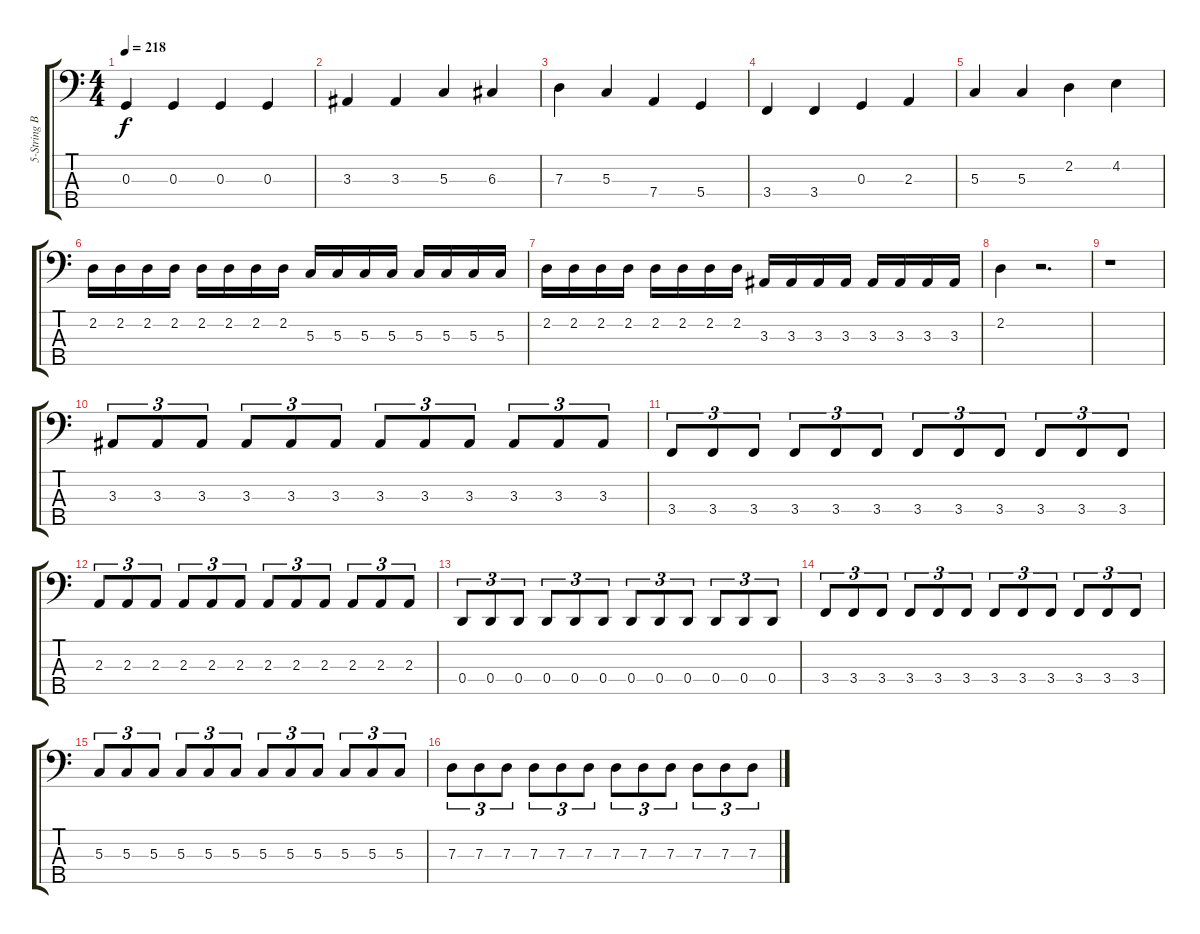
\track ("5-String Bass" "5-String B") {instrument electricbasspick}
\staff {score tabs}
\tuning (F2 C2 G1 D1 A0) {hide}
\ts (4 4)
\tempo 218
\clef f4
\ks c
0.3.4{dy f} 0.3.4 0.3.4 0.3.4 |
3.3.4 3.3.4 5.3.4 6.3.4 |
7.3.4 5.3.4 7.4.4 5.4.4 |
3.4.4 3.4.4 0.3.4 2.3.4 |
5.3.4 5.3.4 2.2.4 4.2.4 |
2.2.16 2.2.16 2.2.16 2.2.16 2.2.16 2.2.16 2.2.16 2.2.16 5.3.16 5.3.16 5.3.16 5.3.16 5.3.16 5.3.16 5.3.16 5.3.16 |
2.2.16 2.2.16 2.2.16 2.2.16 2.2.16 2.2.16 2.2.16 2.2.16 3.3.16 3.3.16 3.3.16 3.3.16 3.3.16 3.3.16 3.3.16 3.3.16 |
2.2.4 r.2{d} |
r.1 |
3.3.8{tu (3 2)} 3.3.8{tu (3 2)} 3.3.8{tu (3 2)} 3.3.8{tu (3 2)} 3.3.8{tu (3 2)} 3.3.8{tu (3 2)} 3.3.8{tu (3 2)} 3.3.8{tu (3 2)} 3.3.8{tu (3 2)} 3.3.8{tu (3 2)} 3.3.8{tu (3 2)} 3.3.8{tu (3 2)} |
3.4.8{tu (3 2)} 3.4.8{tu (3 2)} 3.4.8{tu (3 2)} 3.4.8{tu (3 2)} 3.4.8{tu (3 2)} 3.4.8{tu (3 2)} 3.4.8{tu (3 2)} 3.4.8{tu (3 2)} 3.4.8{tu (3 2)} 3.4.8{tu (3 2)} 3.4.8{tu (3 2)} 3.4.8{tu (3 2)} |
2.3.8{tu (3 2)} 2.3.8{tu (3 2)} 2.3.8{tu (3 2)} 2.3.8{tu (3 2)} 2.3.8{tu (3 2)} 2.3.8{tu (3 2)} 2.3.8{tu (3 2)} 2.3.8{tu (3 2)} 2.3.8{tu (3 2)} 2.3.8{tu (3 2)} 2.3.8{tu (3 2)} 2.3.8{tu (3 2)} |
0.4.8{tu (3 2)} 0.4.8{tu (3 2)} 0.4.8{tu (3 2)} 0.4.8{tu (3 2)} 0.4.8{tu (3 2)} 0.4.8{tu (3 2)} 0.4.8{tu (3 2)} 0.4.8{tu (3 2)} 0.4.8{tu (3 2)} 0.4.8{tu (3 2)} 0.4.8{tu (3 2)} 0.4.8{tu (3 2)} |
3.4.8{tu (3 2)} 3.4.8{tu (3 2)} 3.4.8{tu (3 2)} 3.4.8{tu (3 2)} 3.4.8{tu (3 2)} 3.4.8{tu (3 2)} 3.4.8{tu (3 2)} 3.4.8{tu (3 2)} 3.4.8{tu (3 2)} 3.4.8{tu (3 2)} 3.4.8{tu (3 2)} 3.4.8{tu (3 2)} |
5.3.8{tu (3 2)} 5.3.8{tu (3 2)} 5.3.8{tu (3 2)} 5.3.8{tu (3 2)} 5.3.8{tu (3 2)} 5.3.8{tu (3 2)} 5.3.8{tu (3 2)} 5.3.8{tu (3 2)} 5.3.8{tu (3 2)} 5.3.8{tu (3 2)} 5.3.8{tu (3 2)} 5.3.8{tu (3 2)} |
7.3.8{tu (3 2)} 7.3.8{tu (3 2)} 7.3.8{tu (3 2)} 7.3.8{tu (3 2)} 7.3.8{tu (3 2)} 7.3.8{tu (3 2)} 7.3.8{tu (3 2)} 7.3.8{tu (3 2)} 7.3.8{tu (3 2)} 7.3.8{tu (3 2)} 7.3.8{tu (3 2)} 7.3.8{tu (3 2)}
